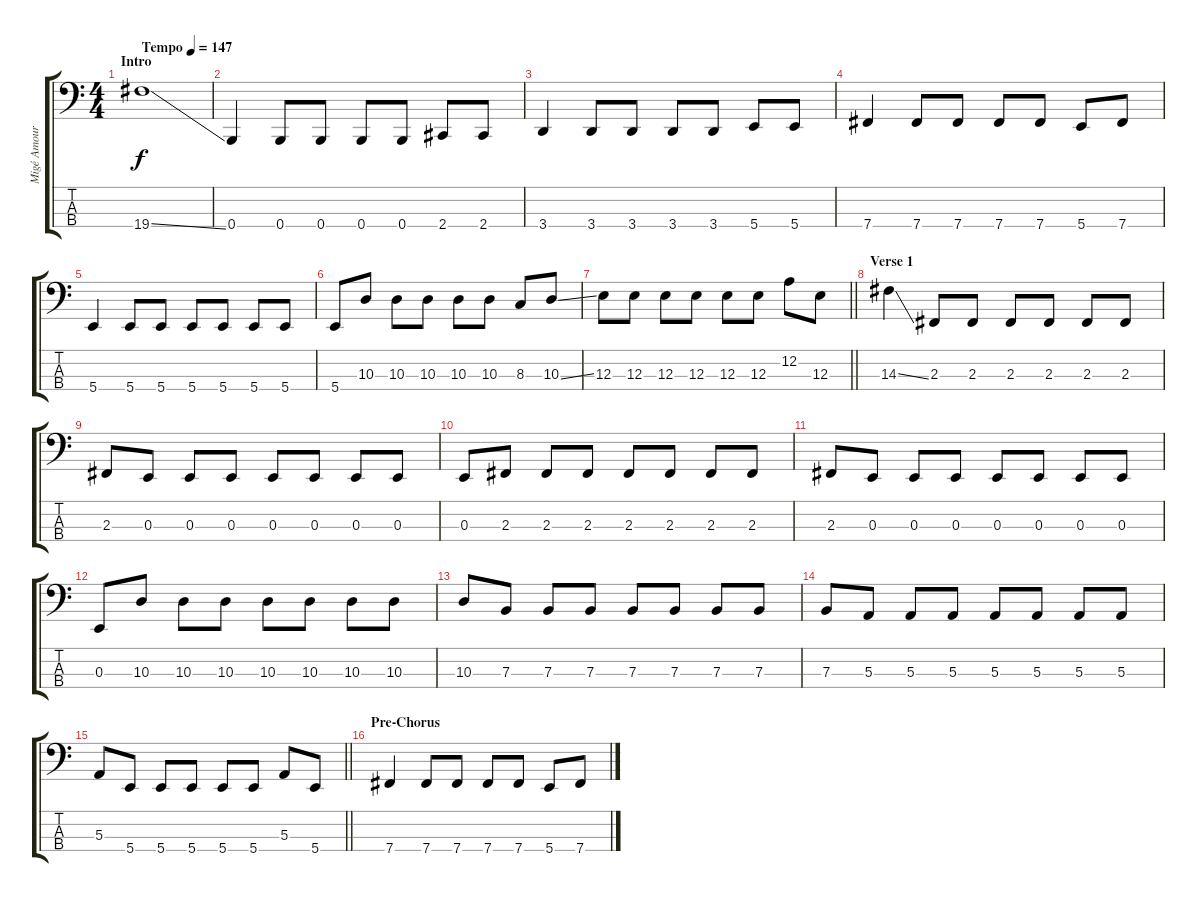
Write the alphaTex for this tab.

\track ("Migé Amour (Bass)" "Migé Amour") {instrument electricbassfinger}
\staff {score tabs}
\tuning (D2 A1 E1 B0) {hide}
\ts (4 4)
\section ("" "Intro")
\tempo (147 "Tempo")
\clef f4
\ks c
19.4{ss}.1{dy f instrument electricbassfinger} |
0.4.4 0.4.8 0.4.8 0.4.8 0.4.8 2.4.8 2.4.8 |
3.4.4 3.4.8 3.4.8 3.4.8 3.4.8 5.4.8 5.4.8 |
7.4.4 7.4.8 7.4.8 7.4.8 7.4.8 5.4.8 7.4.8 |
5.4.4 5.4.8 5.4.8 5.4.8 5.4.8 5.4.8 5.4.8 |
5.4.8 10.3.8 10.3.8 10.3.8 10.3.8 10.3.8 8.3.8 10.3{ss}.8 |
\barLineRight lightlight
12.3.8 12.3.8 12.3.8 12.3.8 12.3.8 12.3.8 12.2.8 12.3.8 |
\section ("" "Verse 1")
14.3{ss}.4 2.3.8 2.3.8 2.3.8 2.3.8 2.3.8 2.3.8 |
2.3.8 0.3.8 0.3.8 0.3.8 0.3.8 0.3.8 0.3.8 0.3.8 |
0.3.8 2.3.8 2.3.8 2.3.8 2.3.8 2.3.8 2.3.8 2.3.8 |
2.3.8 0.3.8 0.3.8 0.3.8 0.3.8 0.3.8 0.3.8 0.3.8 |
0.3.8 10.3.8 10.3.8 10.3.8 10.3.8 10.3.8 10.3.8 10.3.8 |
10.3.8 7.3.8 7.3.8 7.3.8 7.3.8 7.3.8 7.3.8 7.3.8 |
7.3.8 5.3.8 5.3.8 5.3.8 5.3.8 5.3.8 5.3.8 5.3.8 |
\barLineRight lightlight
5.3.8 5.4.8 5.4.8 5.4.8 5.4.8 5.4.8 5.3.8 5.4.8 |
\section ("" "Pre-Chorus")
7.4.4 7.4.8 7.4.8 7.4.8 7.4.8 5.4.8 7.4.8
